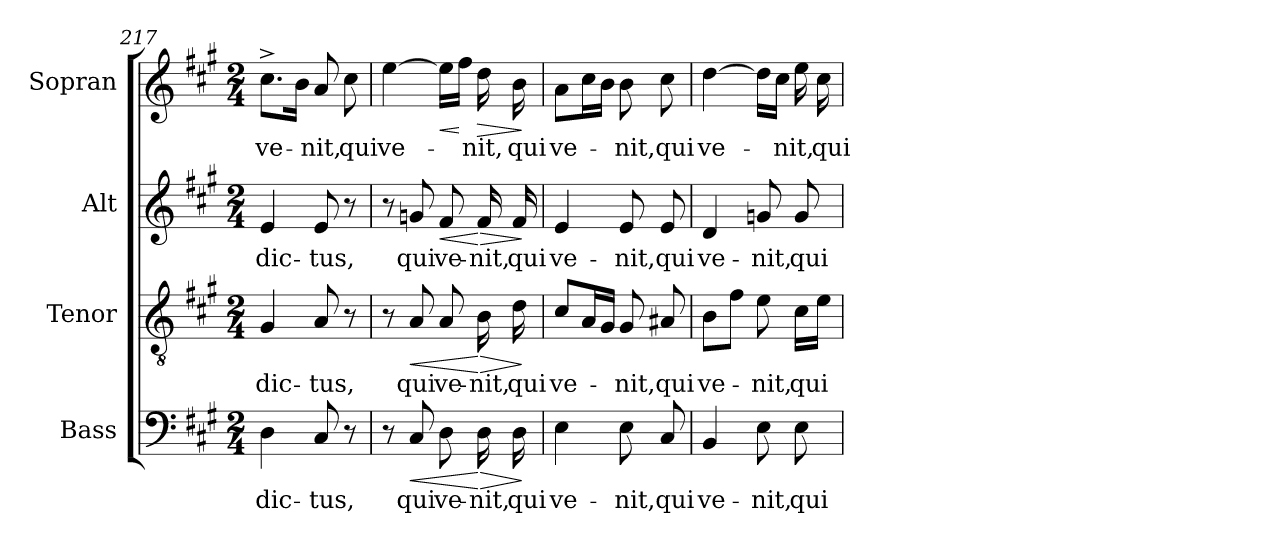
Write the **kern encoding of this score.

**kern	**text	**dynam	**kern	**text	**dynam	**kern	**text	**dynam	**kern	**text	**dynam
*part4	*part4	*part4	*part3	*part3	*part3	*part2	*part2	*part2	*part1	*part1	*part1
*staff4	*staff4	*staff4	*staff3	*staff3	*staff3	*staff2	*staff2	*staff2	*staff1	*staff1	*staff1
*I"Bass	*	*	*I"Tenor	*	*	*I"Alt	*	*	*I"Sopran	*	*
*I'B.	*	*	*I'T.	*	*	*I'A.	*	*	*I'S.	*	*
!!LO:PB:g=z
*clefF4	*	*	*clefGv2	*	*	*clefG2	*	*	*clefG2	*	*
*k[f#c#g#]	*	*	*k[f#c#g#]	*	*	*k[f#c#g#]	*	*	*k[f#c#g#]	*	*
*A:	*	*	*A:	*	*	*A:	*	*	*A:	*	*
*M2/4	*	*	*M2/4	*	*	*M2/4	*	*	*M2/4	*	*
=217	=217	=217	=217	=217	=217	=217	=217	=217	=217	=217	=217
!	!LO:LY:b	!	!	!LO:LY:b	!	!	!LO:LY:b	!	!	!LO:LY:b	!
4D\	-dic-	.	4G#/	-dic-	.	4e/	-dic-	.	8.cc#^>\L	ve-	.
.	.	.	.	.	.	.	.	.	16b\Jk	.	.
!	!LO:LY:b	!	!	!LO:LY:b	!	!	!LO:LY:b	!	!	!LO:LY:b	!
8C#/	-tus,	.	8A/	-tus,	.	8e/	-tus,	.	8a/	-nit,	.
!	!	!	!	!	!	!	!	!	!	!LO:LY:b	!
8r	.	.	8r	.	.	8r	.	.	8cc#\	qui	.
=218	=218	=218	=218	=218	=218	=218	=218	=218	=218	=218	=218
!	!	!	!	!	!	!	!	!	!	!LO:LY:b	!
8r	.	.	8r	.	.	8r	.	.	[4ee\	ve-	.
!	!LO:LY:b	!LO:HP:b	!	!LO:LY:b	!LO:HP:b	!	!LO:LY:b	!	!	!	!
8C#/	qui	<	8A/	qui	<	8gn/	qui	.	.	.	.
!	!LO:LY:b	!	!	!LO:LY:b	!	!	!LO:LY:b	!LO:HP:b	!	!	!LO:HP:b
8D\	ve-	.	8A/	ve-	.	8f#/	ve-	<	16ee\LL]	.	<
.	.	.	.	.	.	.	.	.	16ff#\JJ	.	[
!	!LO:LY:b	!LO:HP:n=1:b	!	!LO:LY:b	!LO:HP:n=1:b	!	!LO:LY:b	!LO:HP:n=1:b	!	!LO:LY:b	!LO:HP:b
16D\	-nit,	[ >	16B\	-nit,	[ >	16f#/	-nit,	[ >	16dd\	-nit,	>
!	!LO:LY:b	!	!	!LO:LY:b	!	!	!LO:LY:b	!	!	!LO:LY:b	!
16D\	qui	.	16d\	qui	.	16f#/	qui	.	16b\	qui	.
.	.	]	.	.	]	.	.	]	.	.	]
=219	=219	=219	=219	=219	=219	=219	=219	=219	=219	=219	=219
!	!LO:LY:b	!	!	!LO:LY:b	!	!	!LO:LY:b	!	!	!LO:LY:b	!
4E\	ve-	.	8c#/L	ve-	.	4e/	ve-	.	8a\L	ve-	.
.	.	.	16A/L	.	.	.	.	.	16cc#\L	.	.
.	.	.	16G#/JJ	.	.	.	.	.	16b\JJ	.	.
!	!LO:LY:b	!	!	!LO:LY:b	!	!	!LO:LY:b	!	!	!LO:LY:b	!
8E\	-nit,	.	8G#/	-nit,	.	8e/	-nit,	.	8b\	-nit,	.
!	!LO:LY:b	!	!	!LO:LY:b	!	!	!LO:LY:b	!	!	!LO:LY:b	!
8C#/	qui	.	8A#X/	qui	.	8e/	qui	.	8cc#\	qui	.
=220	=220	=220	=220	=220	=220	=220	=220	=220	=220	=220	=220
!	!LO:LY:b	!	!	!LO:LY:b	!	!	!LO:LY:b	!	!	!LO:LY:b	!
4BB/	ve-	.	8B\L	ve-	.	4d/	ve-	.	[4dd\	ve-	.
.	.	.	8f#\J	.	.	.	.	.	.	.	.
!	!LO:LY:b	!	!	!LO:LY:b	!	!	!LO:LY:b	!	!	!	!
8E\	-nit,	.	8e\	-nit,	.	8gn/	-nit,	.	16dd\LL]	.	.
.	.	.	.	.	.	.	.	.	16cc#\JJ	.	.
!	!LO:LY:b	!	!	!LO:LY:b	!	!	!LO:LY:b	!	!	!LO:LY:b	!
8E\	qui	.	16c#\LL	qui	.	8g/	qui	.	16ee\	-nit,	.
!	!	!	!	!	!	!	!	!	!	!LO:LY:b	!
.	.	.	16e\JJ	.	.	.	.	.	16cc#\	qui	.
=	=	=	=	=	=	=	=	=	=	=	=
*-	*-	*-	*-	*-	*-	*-	*-	*-	*-	*-	*-
